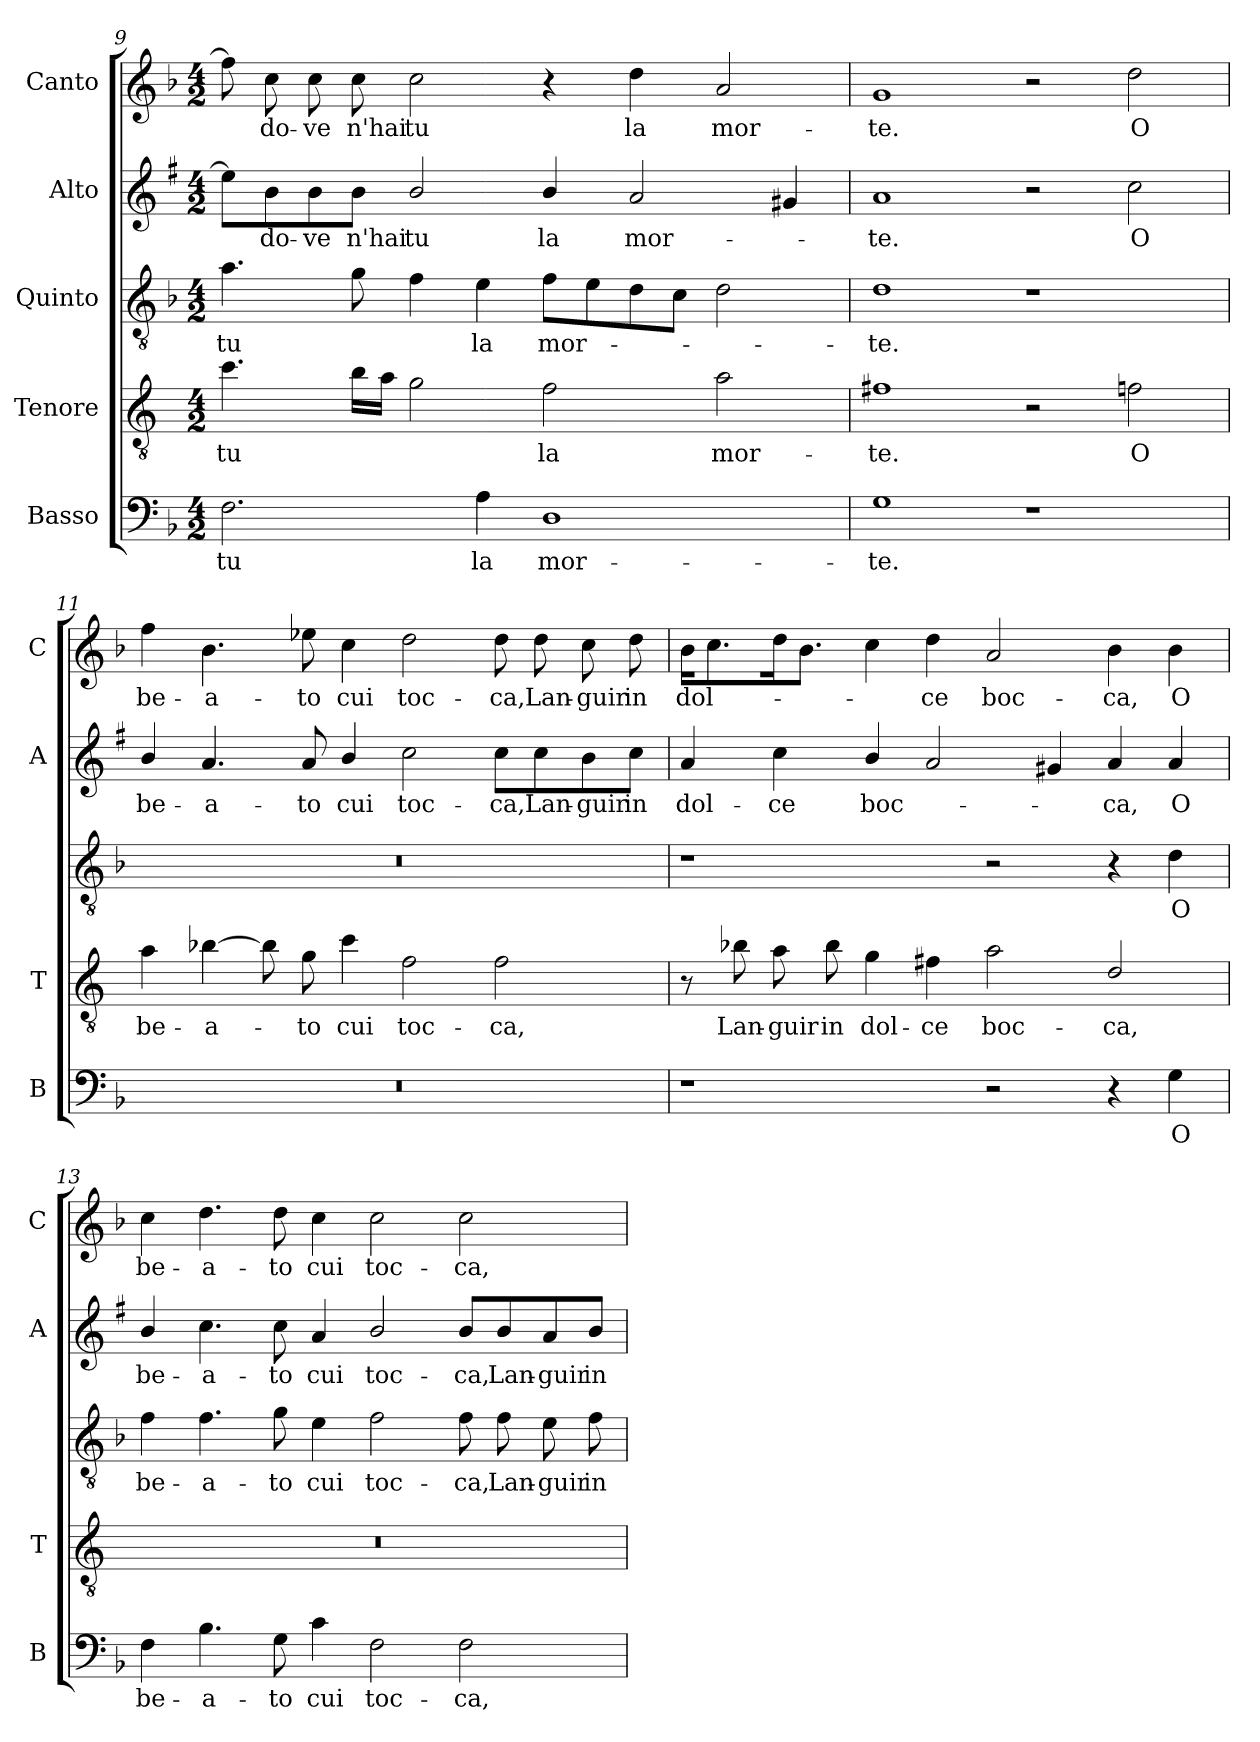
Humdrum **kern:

**kern	**text	**kern	**text	**kern	**text	**kern	**text	**kern	**text
*part5	*part5	*part4	*part4	*part3	*part3	*part2	*part2	*part1	*part1
*staff5	*staff5	*staff4	*staff4	*staff3	*staff3	*staff2	*staff2	*staff1	*staff1
*I"Basso	*	*I"Tenore	*	*I"Quinto	*	*I"Alto	*	*I"Canto	*
*I'B	*	*I'T	*	*	*	*I'A	*	*I'C	*
!!LO:PB:g=z
*clefF4	*	*clefGv2	*	*clefGv2	*	*clefG2	*	*clefG2	*
*	*	*ITrd4c7	*	*	*	*ITrd1c2	*	*	*
*k[b-]	*	*k[b-]	*	*k[b-]	*	*k[b-]	*	*k[b-]	*
*F:	*	*F:	*	*F:	*	*F:	*	*F:	*
*M4/2	*	*M4/2	*	*M4/2	*	*M4/2	*	*M4/2	*
=9	=9	=9	=9	=9	=9	=9	=9	=9	=9
!	!LO:LY:b	!	!LO:LY:b	!	!LO:LY:b	!	!	!	!
2.F\	tu	4.f\	tu	4.a\	tu	8dd\L]	.	8ff\]	.
!	!	!	!	!	!	!	!LO:LY:b	!	!LO:LY:b
.	.	.	.	.	.	8a\	do-	8cc\	do-
!	!	!	!	!	!	!	!LO:LY:b	!	!LO:LY:b
.	.	.	.	.	.	8a\	-ve	8cc\	-ve
!	!	!	!	!	!	!	!LO:LY:b	!	!LO:LY:b
.	.	16e\LL	.	8g\	.	8a\J	n'hai	8cc\	n'hai
.	.	16d\JJ	.	.	.	.	.	.	.
!	!	!	!	!	!	!	!LO:LY:b	!	!LO:LY:b
.	.	2c\	.	4f\	.	2a/	tu	2cc\	tu
!	!LO:LY:b	!	!	!	!LO:LY:b	!	!	!	!
4A\	la	.	.	4e\	la	.	.	.	.
!	!LO:LY:b	!	!LO:LY:b	!	!LO:LY:b	!	!LO:LY:b	!	!
1D	mor-	2B-\	la	8f\L	mor-	4a/	la	4r	.
.	.	.	.	8e\	.	.	.	.	.
!	!	!	!	!	!	!	!LO:LY:b	!	!LO:LY:b
.	.	.	.	8d\	.	2g/	mor-	4dd\	la
.	.	.	.	8c\J	.	.	.	.	.
!	!	!	!LO:LY:b	!	!	!	!	!	!LO:LY:b
.	.	2d\	mor-	2d\	.	.	.	2a/	mor-
.	.	.	.	.	.	4f#X/	.	.	.
=10	=10	=10	=10	=10	=10	=10	=10	=10	=10
!	!LO:LY:b	!	!LO:LY:b	!	!LO:LY:b	!	!LO:LY:b	!	!LO:LY:b
1G	-te.	1Bn	-te.	1d	-te.	1g	-te.	1g	-te.
1r	.	2r	.	1r	.	2r	.	2r	.
!	!	!	!LO:LY:b	!	!	!	!LO:LY:b	!	!LO:LY:b
.	.	2B-X\	O	.	.	2b-\	O	2dd\	O
=11	=11	=11	=11	=11	=11	=11	=11	=11	=11
!	!	!	!LO:LY:b	!	!	!	!LO:LY:b	!	!LO:LY:b
0r	.	4d\	be-	0r	.	4a/	be-	4ff\	be-
!	!	!	!LO:LY:b	!	!	!	!LO:LY:b	!	!LO:LY:b
.	.	[4e-X\	-a-	.	.	4.g/	-a-	4.b-\	-a-
.	.	8e-\]	.	.	.	.	.	.	.
!	!	!	!LO:LY:b	!	!	!	!LO:LY:b	!	!LO:LY:b
.	.	8c\	-to	.	.	8g/	-to	8ee-X\	-to
!	!	!	!LO:LY:b	!	!	!	!LO:LY:b	!	!LO:LY:b
.	.	4f\	cui	.	.	4a/	cui	4cc\	cui
!	!	!	!LO:LY:b	!	!	!	!LO:LY:b	!	!LO:LY:b
.	.	2B-\	toc-	.	.	2b-\	toc-	2dd\	toc-
!	!	!	!LO:LY:b	!	!	!	!LO:LY:b	!	!LO:LY:b
.	.	2B-\	-ca,	.	.	8b-\L	-ca,	8dd\	-ca,
!	!	!	!	!	!	!	!LO:LY:b	!	!LO:LY:b
.	.	.	.	.	.	8b-\	Lan-	8dd\	Lan-
!	!	!	!	!	!	!	!LO:LY:b	!	!LO:LY:b
.	.	.	.	.	.	8a\	-guir	8cc\	-guir
!	!	!	!	!	!	!	!LO:LY:b	!	!LO:LY:b
.	.	.	.	.	.	8b-\J	in	8dd\	in
!!LO:LB:g=z
=12	=12	=12	=12	=12	=12	=12	=12	=12	=12
!	!	!	!	!	!	!	!LO:LY:b	!	!LO:LY:b
1r	.	8r	.	1r	.	4g/	dol-	16b-\KL	dol-
.	.	.	.	.	.	.	.	8.cc\	.
!	!	!	!LO:LY:b	!	!	!	!	!	!
.	.	8e-X\	Lan-	.	.	.	.	.	.
!	!	!	!LO:LY:b	!	!	!	!LO:LY:b	!	!
.	.	8d\	-guir	.	.	4b-\	-ce	16dd\k	.
.	.	.	.	.	.	.	.	8.b-\J	.
!	!	!	!LO:LY:b	!	!	!	!	!	!
.	.	8e-\	in	.	.	.	.	.	.
!	!	!	!LO:LY:b	!	!	!	!LO:LY:b	!	!
.	.	4c\	dol-	.	.	4a/	boc-	4cc\	.
!	!	!	!LO:LY:b	!	!	!	!	!	!LO:LY:b
.	.	4Bn\	-ce	.	.	2g/	.	4dd\	-ce
!	!	!	!LO:LY:b	!	!	!	!	!	!LO:LY:b
2r	.	2d\	boc-	2r	.	.	.	2a/	boc-
.	.	.	.	.	.	4f#X/	.	.	.
!	!	!	!LO:LY:b	!	!	!	!LO:LY:b	!	!LO:LY:b
4r	.	2G/	-ca,	4r	.	4g/	-ca,	4b-\	-ca,
!	!LO:LY:b	!	!	!	!LO:LY:b	!	!LO:LY:b	!	!LO:LY:b
4G\	O	.	.	4d\	O	4g/	O	4b-\	O
=13	=13	=13	=13	=13	=13	=13	=13	=13	=13
!	!LO:LY:b	!	!	!	!LO:LY:b	!	!LO:LY:b	!	!LO:LY:b
4F\	be-	0r	.	4f\	be-	4a/	be-	4cc\	be-
!	!LO:LY:b	!	!	!	!LO:LY:b	!	!LO:LY:b	!	!LO:LY:b
4.B-\	-a-	.	.	4.f\	-a-	4.b-\	-a-	4.dd\	-a-
!	!LO:LY:b	!	!	!	!LO:LY:b	!	!LO:LY:b	!	!LO:LY:b
8G\	-to	.	.	8g\	-to	8b-\	-to	8dd\	-to
!	!LO:LY:b	!	!	!	!LO:LY:b	!	!LO:LY:b	!	!LO:LY:b
4c\	cui	.	.	4e\	cui	4g/	cui	4cc\	cui
!	!LO:LY:b	!	!	!	!LO:LY:b	!	!LO:LY:b	!	!LO:LY:b
2F\	toc-	.	.	2f\	toc-	2a/	toc-	2cc\	toc-
!	!LO:LY:b	!	!	!	!LO:LY:b	!	!LO:LY:b	!	!LO:LY:b
2F\	-ca,	.	.	8f\	-ca,	8a/L	-ca,	2cc\	-ca,
!	!	!	!	!	!LO:LY:b	!	!LO:LY:b	!	!
.	.	.	.	8f\	Lan-	8a/	Lan-	.	.
!	!	!	!	!	!LO:LY:b	!	!LO:LY:b	!	!
.	.	.	.	8e\	-guir	8g/	-guir	.	.
!	!	!	!	!	!LO:LY:b	!	!LO:LY:b	!	!
.	.	.	.	8f\	in	8a/J	in	.	.
=	=	=	=	=	=	=	=	=	=
*-	*-	*-	*-	*-	*-	*-	*-	*-	*-
